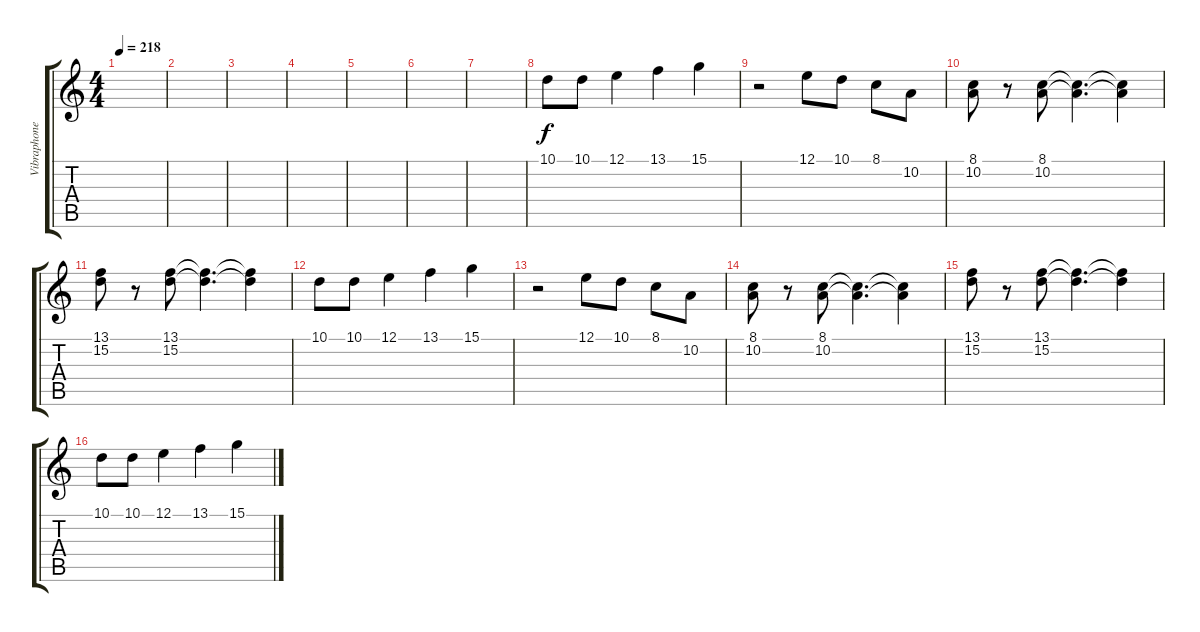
\track ("Vibraphone" "Vibraphone") {instrument vibraphone}
\staff {score tabs}
\tuning (E4 B3 G3 D3 A2 E2) {hide}
\ts (4 4)
\tempo 218
\clef g2
\ks c
|
|
|
|
|
|
|
10.1.8 10.1.8 12.1.4 13.1.4 15.1.4 |
r.2 12.1.8 10.1.8 8.1.8 10.2.8 |
(8.1 10.2).8 r.8 (8.1 10.2).8 (8.1{t} 10.2{t}).4{d} (8.1{t} 10.2{t}).4 |
(13.1 15.2).8 r.8 (13.1 15.2).8 (13.1{t} 15.2{t}).4{d} (13.1{t} 15.2{t}).4 |
10.1.8 10.1.8 12.1.4 13.1.4 15.1.4 |
r.2 12.1.8 10.1.8 8.1.8 10.2.8 |
(8.1 10.2).8 r.8 (8.1 10.2).8 (8.1{t} 10.2{t}).4{d} (8.1{t} 10.2{t}).4 |
(13.1 15.2).8 r.8 (13.1 15.2).8 (13.1{t} 15.2{t}).4{d} (13.1{t} 15.2{t}).4 |
10.1.8 10.1.8 12.1.4 13.1.4 15.1.4
